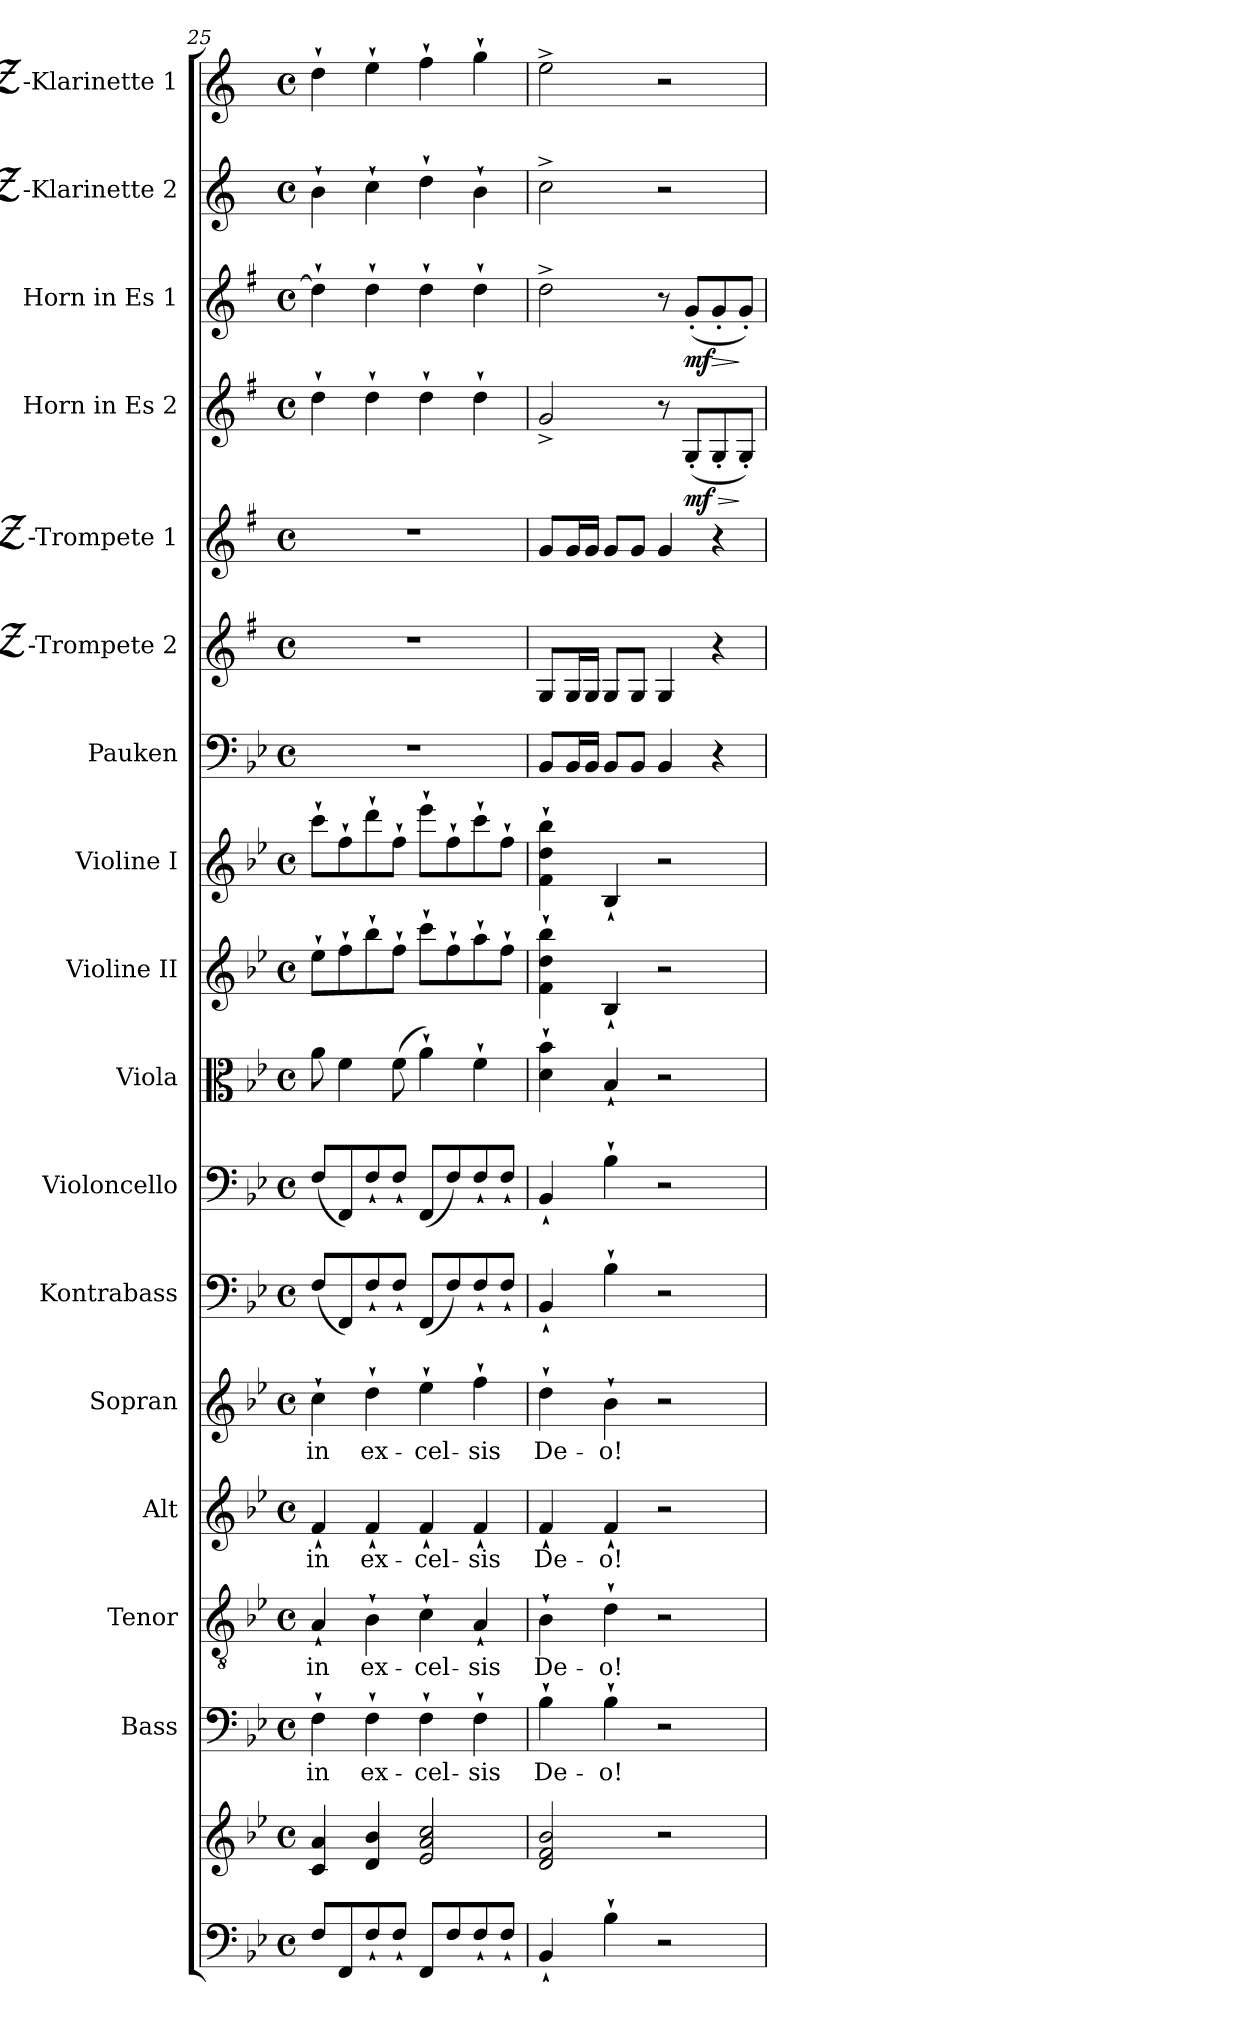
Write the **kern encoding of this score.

**kern	**kern	**kern	**text	**kern	**text	**kern	**text	**kern	**text	**kern	**kern	**kern	**kern	**kern	**kern	**kern	**kern	**kern	**dynam	**kern	**dynam	**kern	**kern
*part17	*part17	*part16	*part16	*part15	*part15	*part14	*part14	*part13	*part13	*part12	*part11	*part10	*part9	*part8	*part7	*part6	*part5	*part4	*part4	*part3	*part3	*part2	*part1
*staff18	*staff17	*staff16	*staff16	*staff15	*staff15	*staff14	*staff14	*staff13	*staff13	*staff12	*staff11	*staff10	*staff9	*staff8	*staff7	*staff6	*staff5	*staff4	*staff4	*staff3	*staff3	*staff2	*staff1
*	*	*I"Bass	*	*I"Tenor	*	*I"Alt	*	*I"Sopran	*	*I"Kontrabass	*I"Violoncello	*I"Viola	*I"Violine II	*I"Violine I	*I"Pauken	*I"Bb-Trompete 2	*I"Bb-Trompete 1	*I"Horn in Es 2	*	*I"Horn in Es 1	*	*I"Bb-Klarinette 2	*I"Bb-Klarinette 1
*	*	*I'B.	*	*I'T.	*	*I'A.	*	*I'S.	*	*I'Kb.	*I'Vc.	*I'Vla.	*I'Vl. II	*I'Vl. I	*I'Pk.	*I'Bb Trp. 2	*I'Bb Trp. 1	*	*	*	*	*I'Bb Kl. 2	*I'Bb Kl. 1
*clefF4	*clefG2	*clefF4	*	*clefGv2	*	*clefG2	*	*clefG2	*	*clefF4	*clefF4	*clefC3	*clefG2	*clefG2	*clefF4	*clefG2	*clefG2	*clefG2	*	*clefG2	*	*clefG2	*clefG2
*	*	*	*	*	*	*	*	*	*	*ITrd7c12	*	*	*	*	*	*ITrd-2c-3	*ITrd-2c-3	*ITrd5c9	*	*ITrd5c9	*	*ITrd1c2	*ITrd1c2
*k[b-e-]	*k[b-e-]	*k[b-e-]	*	*k[b-e-]	*	*k[b-e-]	*	*k[b-e-]	*	*k[b-e-]	*k[b-e-]	*k[b-e-]	*k[b-e-]	*k[b-e-]	*k[b-e-]	*k[b-e-]	*k[b-e-]	*k[b-e-]	*	*k[b-e-]	*	*k[b-e-]	*k[b-e-]
*B-:	*B-:	*B-:	*	*B-:	*	*B-:	*	*B-:	*	*B-:	*B-:	*B-:	*B-:	*B-:	*B-:	*B-:	*B-:	*B-:	*	*B-:	*	*B-:	*B-:
*M4/4	*M4/4	*M4/4	*	*M4/4	*	*M4/4	*	*M4/4	*	*M4/4	*M4/4	*M4/4	*M4/4	*M4/4	*M4/4	*M4/4	*M4/4	*M4/4	*	*M4/4	*	*M4/4	*M4/4
*met(c)	*met(c)	*met(c)	*	*met(c)	*	*met(c)	*	*met(c)	*	*met(c)	*met(c)	*met(c)	*met(c)	*met(c)	*met(c)	*met(c)	*met(c)	*met(c)	*	*met(c)	*	*met(c)	*met(c)
=25	=25	=25	=25	=25	=25	=25	=25	=25	=25	=25	=25	=25	=25	=25	=25	=25	=25	=25	=25	=25	=25	=25	=25
!	!	!	!LO:LY:b	!	!LO:LY:b	!	!LO:LY:b	!	!LO:LY:b	!	!	!	!	!	!	!	!	!	!	!	!	!	!
8F/L	4c/ 4a/	4F`>\	in	4A`</	in	4f`</	in	4cc`>\	in	(<8FF/L	(<8F/L	8a\	8ee-`>\L	8ccc`>\L	1r	1r	1r	4f`>\	.	4f`>\]	.	4a`>\	4cc`>\
8FF/	.	.	.	.	.	.	.	.	.	8FFF/)	8FF/)	4f\	8ff`>\	8ff`>\	.	.	.	.	.	.	.	.	.
!	!	!	!LO:LY:b	!	!LO:LY:b	!	!LO:LY:b	!	!LO:LY:b	!	!	!	!	!	!	!	!	!	!	!	!	!	!
8F`</	4d/ 4b-/	4F`>\	ex-	4B-`>\	ex-	4f`</	ex-	4dd`>\	ex-	8FF`</	8F`</	.	8bb-`>\	8ddd`>\	.	.	.	4f`>\	.	4f`>\	.	4b-`>\	4dd`>\
8F`</J	.	.	.	.	.	.	.	.	.	8FF`</J	8F`</J	(>8f\	8ff`>\J	8ff`>\J	.	.	.	.	.	.	.	.	.
!	!	!	!LO:LY:b	!	!LO:LY:b	!	!LO:LY:b	!	!LO:LY:b	!	!	!	!	!	!	!	!	!	!	!	!	!	!
8FF/L	2e-/ 2a/ 2cc/	4F`>\	-cel-	4c`>\	-cel-	4f`</	-cel-	4ee-`>\	-cel-	(<8FFF/L	(<8FF/L	4a`>\)	8ccc`>\L	8eee-`>\L	.	.	.	4f`>\	.	4f`>\	.	4cc`>\	4ee-`>\
8F/	.	.	.	.	.	.	.	.	.	8FF/)	8F/)	.	8ff`>\	8ff`>\	.	.	.	.	.	.	.	.	.
!	!	!	!LO:LY:b	!	!LO:LY:b	!	!LO:LY:b	!	!LO:LY:b	!	!	!	!	!	!	!	!	!	!	!	!	!	!
8F`</	.	4F`>\	-sis	4A`</	-sis	4f`</	-sis	4ff`>\	-sis	8FF`</	8F`</	4f`>\	8aa`>\	8ccc`>\	.	.	.	4f`>\	.	4f`>\	.	4a`>\	4ff`>\
8F`</J	.	.	.	.	.	.	.	.	.	8FF`</J	8F`</J	.	8ff`>\J	8ff`>\J	.	.	.	.	.	.	.	.	.
!!LO:PB:g=z
=26	=26	=26	=26	=26	=26	=26	=26	=26	=26	=26	=26	=26	=26	=26	=26	=26	=26	=26	=26	=26	=26	=26	=26
!	!	!	!LO:LY:b	!	!LO:LY:b	!	!LO:LY:b	!	!LO:LY:b	!	!	!	!	!	!	!	!	!	!	!	!	!	!
4BB-`</	2d/ 2f/ 2b-/	4B-`>\	De-	4B-`>\	De-	4f`</	De-	4dd`>\	De-	4BBB-`</	4BB-`</	4d\`> 4b-\`>	4f\`> 4dd\`> 4bb-\`>	4f\`> 4dd\`> 4bb-\`>	8BB-/L	8B-/L	8b-/L	2B-^</	.	2f^>\	.	2b-^>\	2dd^>\
.	.	.	.	.	.	.	.	.	.	.	.	.	.	.	16BB-/L	16B-/L	16b-/L	.	.	.	.	.	.
.	.	.	.	.	.	.	.	.	.	.	.	.	.	.	16BB-/JJ	16B-/JJ	16b-/JJ	.	.	.	.	.	.
!	!	!	!LO:LY:b	!	!LO:LY:b	!	!LO:LY:b	!	!LO:LY:b	!	!	!	!	!	!	!	!	!	!	!	!	!	!
4B-`>\	.	4B-`>\	-o!	4d`>\	-o!	4f`</	-o!	4b-`>\	-o!	4BB-`>\	4B-`>\	4B-`</	4B-`</	4B-`</	8BB-/L	8B-/L	8b-/L	.	.	.	.	.	.
.	.	.	.	.	.	.	.	.	.	.	.	.	.	.	8BB-/J	8B-/J	8b-/J	.	.	.	.	.	.
2r	2r	2r	.	2r	.	2r	.	2r	.	2r	2r	2r	2r	2r	4BB-/	4B-/	4b-/	8r	.	8r	.	2r	2r
!	!	!	!	!	!	!	!	!	!	!	!	!	!	!	!	!	!	!	!LO:HP:b	!	!	!	!
!	!	!	!	!	!	!	!	!	!	!	!	!	!	!	!	!	!	!	!LO:DY:n=1:b	!	!LO:DY:b	!	!
.	.	.	.	.	.	.	.	.	.	.	.	.	.	.	.	.	.	(<8BB-'</L	> mf	(<8B-'</L	mf	.	.
!	!	!	!	!	!	!	!	!	!	!	!	!	!	!	!	!	!	!	!	!	!LO:HP:b	!	!
.	.	.	.	.	.	.	.	.	.	.	.	.	.	.	4r	4r	4r	8BB-'</	.	8B-'</	>	.	.
.	.	.	.	.	.	.	.	.	.	.	.	.	.	.	.	.	.	8BB-'</J)	]	8B-'</J)	]	.	.
=	=	=	=	=	=	=	=	=	=	=	=	=	=	=	=	=	=	=	=	=	=	=	=
*-	*-	*-	*-	*-	*-	*-	*-	*-	*-	*-	*-	*-	*-	*-	*-	*-	*-	*-	*-	*-	*-	*-	*-
